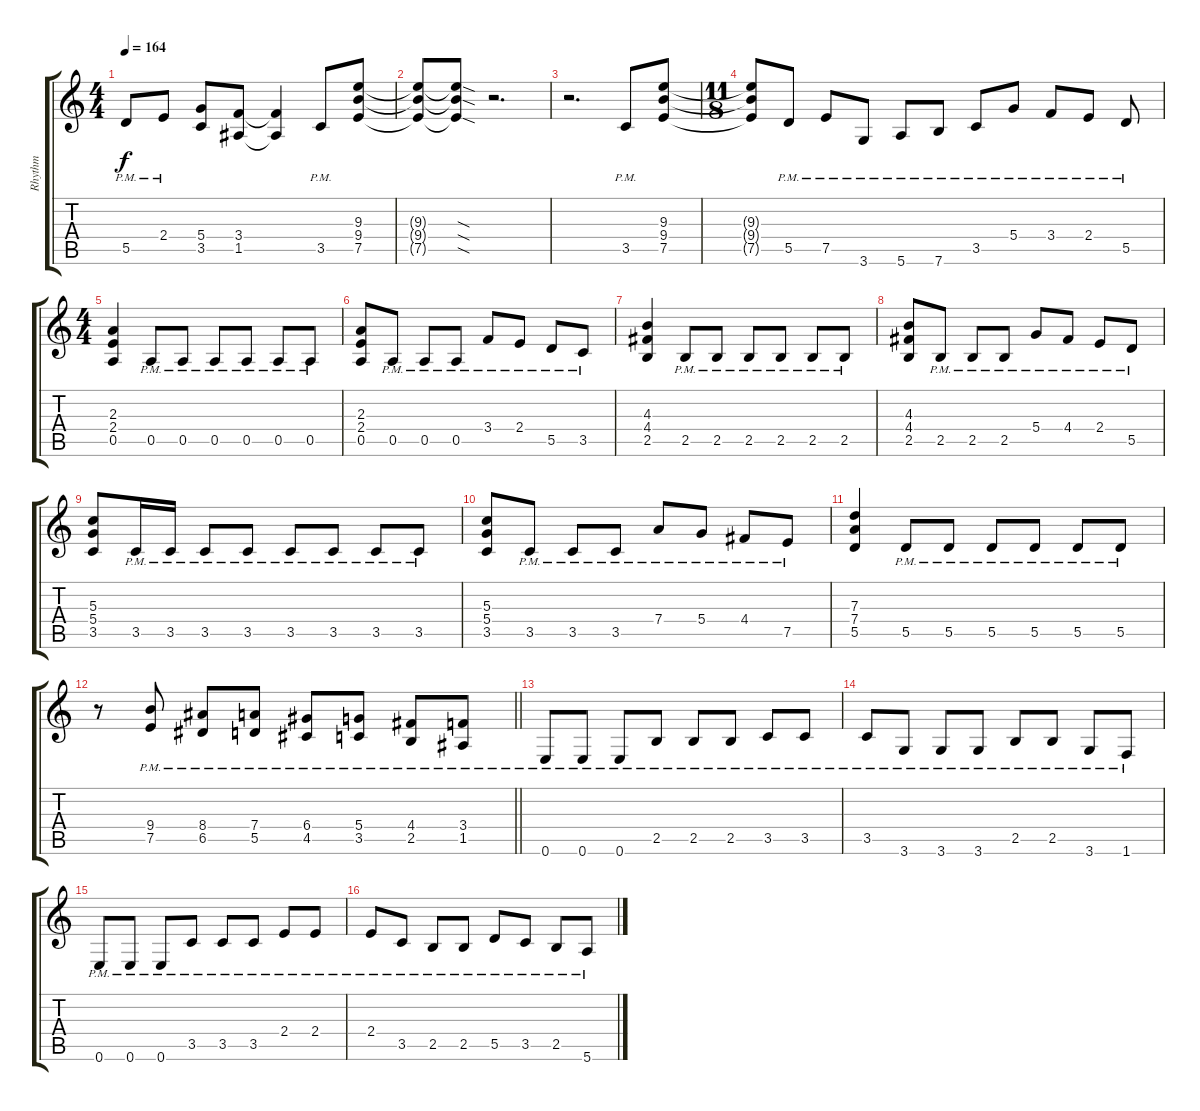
\track ("Rhythm" "Rhythm") {instrument overdrivenguitar}
\staff {score tabs}
\tuning (E4 B3 G3 D3 A2 E2) {hide}
\ts (4 4)
\tempo 164
\clef g2
\ks c
5.5{pm}.8{dy f} 2.4{pm}.8 (5.4 3.5).8 (3.4 1.5).8 (3.4{t} 1.5{t}).4 3.5{pm}.8 (9.3 9.4 7.5).8 |
(9.3{t} 9.4{t} 7.5{t}).8 (9.3{sod t} 9.4{sod t} 7.5{sod t}).8 r.2{d} |
r.2{d} 3.5{pm}.8 (9.3 9.4 7.5).8 |
\ts (11 8)
(9.3{t} 9.4{t} 7.5{t}).8 5.5{pm}.8 7.5{pm}.8 3.6{pm}.8 5.6{pm}.8 7.6{pm}.8 3.5{pm}.8 5.4{pm}.8 3.4{pm}.8 2.4{pm}.8 5.5{pm}.8 |
\ts (4 4)
(2.3 2.4 0.5).4 0.5{pm}.8 0.5{pm}.8 0.5{pm}.8 0.5{pm}.8 0.5{pm}.8 0.5{pm}.8 |
(2.3 2.4 0.5).8 0.5{pm}.8 0.5{pm}.8 0.5{pm}.8 3.4{pm}.8 2.4{pm}.8 5.5{pm}.8 3.5{pm}.8 |
(4.3 4.4 2.5).4 2.5{pm}.8 2.5{pm}.8 2.5{pm}.8 2.5{pm}.8 2.5{pm}.8 2.5{pm}.8 |
(4.3 4.4 2.5).8 2.5{pm}.8 2.5{pm}.8 2.5{pm}.8 5.4{pm}.8 4.4{pm}.8 2.4{pm}.8 5.5{pm}.8 |
(5.3 5.4 3.5).8 3.5{pm}.16 3.5{pm}.16 3.5{pm}.8 3.5{pm}.8 3.5{pm}.8 3.5{pm}.8 3.5{pm}.8 3.5{pm}.8 |
(5.3 5.4 3.5).8 3.5{pm}.8 3.5{pm}.8 3.5{pm}.8 7.4{pm}.8 5.4{pm}.8 4.4{pm}.8 7.5{pm}.8 |
(7.3 7.4 5.5).4 5.5{pm}.8 5.5{pm}.8 5.5{pm}.8 5.5{pm}.8 5.5{pm}.8 5.5{pm}.8 |
\barLineRight lightlight
r.8 (9.4{pm} 7.5{pm}).8 (8.4{pm} 6.5{pm}).8 (7.4{pm} 5.5{pm}).8 (6.4{pm} 4.5{pm}).8 (5.4{pm} 3.5{pm}).8 (4.4{pm} 2.5{pm}).8 (3.4{pm} 1.5{pm}).8 |
0.6{pm}.8 0.6{pm}.8 0.6{pm}.8 2.5{pm}.8 2.5{pm}.8 2.5{pm}.8 3.5{pm}.8 3.5{pm}.8 |
3.5{pm}.8 3.6{pm}.8 3.6{pm}.8 3.6{pm}.8 2.5{pm}.8 2.5{pm}.8 3.6{pm}.8 1.6{pm}.8 |
0.6{pm}.8 0.6{pm}.8 0.6{pm}.8 3.5{pm}.8 3.5{pm}.8 3.5{pm}.8 2.4{pm}.8 2.4{pm}.8 |
2.4{pm}.8 3.5{pm}.8 2.5{pm}.8 2.5{pm}.8 5.5{pm}.8 3.5{pm}.8 2.5{pm}.8 5.6{pm}.8
